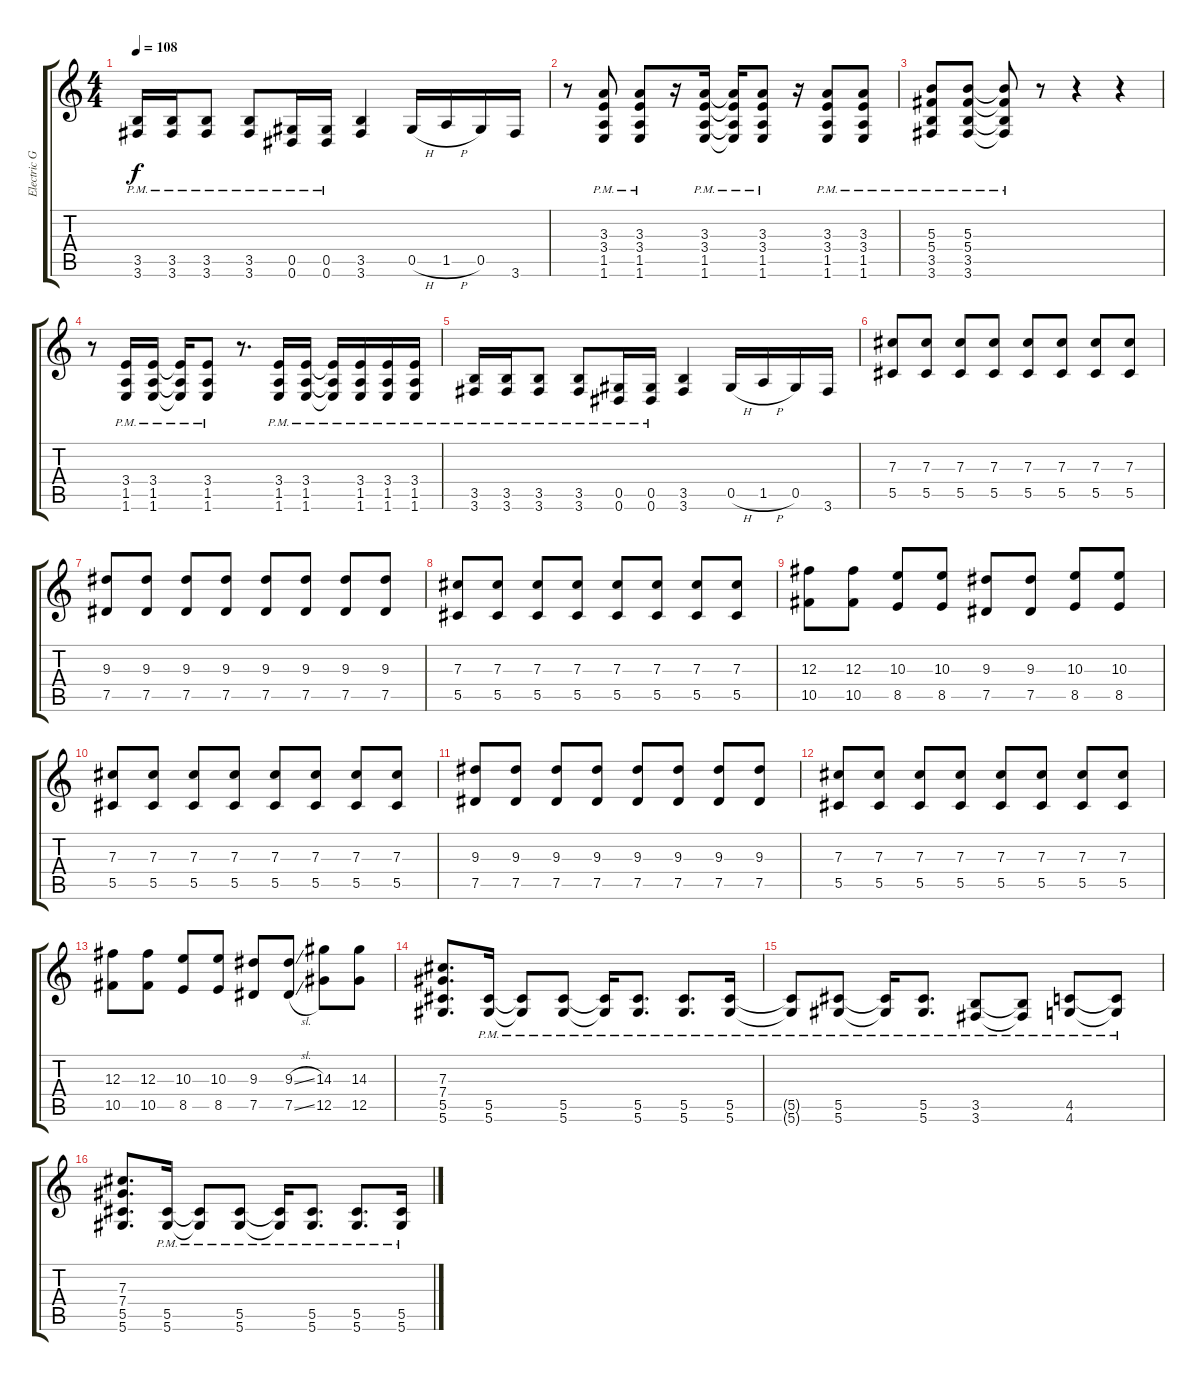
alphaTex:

\track ("Electric Guitar 2" "Electric G") {instrument distortionguitar}
\staff {score tabs}
\tuning (Eb4 Bb3 Gb3 Db3 Ab2 Eb2) {hide}
\ts (4 4)
\tempo 108
\clef g2
\ks c
(3.5{pm} 3.6{pm}).16{dy f} (3.5{pm} 3.6{pm}).16 (3.5{pm} 3.6{pm}).8 (3.5{pm} 3.6{pm}).8 (0.5{pm} 0.6{pm}).16 (0.5{pm} 0.6{pm}).16 (3.5 3.6).4 0.5{h}.16 1.5{h}.16 0.5.16 3.6.16 |
r.8 (3.3{pm} 3.4{pm} 1.5{pm} 1.6{pm}).8 (3.3{pm} 3.4{pm} 1.5{pm} 1.6{pm}).8 r.16 (3.3{pm} 3.4{pm} 1.5{pm} 1.6{pm}).16 (3.3{pm t} 3.4{pm t} 1.5{pm t} 1.6{pm t}).16 (3.3{pm} 3.4{pm} 1.5{pm} 1.6{pm}).8 r.16 (3.3{pm} 3.4{pm} 1.5{pm} 1.6{pm}).8 (3.3{pm} 3.4{pm} 1.5{pm} 1.6{pm}).8 |
(5.3{pm} 5.4{pm} 3.5{pm} 3.6{pm}).8 (5.3{pm} 5.4{pm} 3.5{pm} 3.6{pm}).8 (5.3{pm t} 5.4{pm t} 3.5{pm t} 3.6{pm t}).8 r.8 r.4 r.4 |
r.8 (3.4{pm} 1.5{pm} 1.6{pm}).16 (3.4{pm} 1.5{pm} 1.6{pm}).16 (3.4{pm t} 1.5{pm t} 1.6{pm t}).16 (3.4{pm} 1.5{pm} 1.6{pm}).8 r.8{d} (3.4{pm} 1.5{pm} 1.6{pm}).16 (3.4{pm} 1.5{pm} 1.6{pm}).16 (3.4{pm t} 1.5{pm t} 1.6{pm t}).16 (3.4{pm} 1.5{pm} 1.6{pm}).16 (3.4{pm} 1.5{pm} 1.6{pm}).16 (3.4{pm} 1.5{pm} 1.6{pm}).16 |
(3.5{pm} 3.6{pm}).16 (3.5{pm} 3.6{pm}).16 (3.5{pm} 3.6{pm}).8 (3.5{pm} 3.6{pm}).8 (0.5{pm} 0.6{pm}).16 (0.5{pm} 0.6{pm}).16 (3.5 3.6).4 0.5{h}.16 1.5{h}.16 0.5.16 3.6.16 |
(7.3 5.5).8 (7.3 5.5).8 (7.3 5.5).8 (7.3 5.5).8 (7.3 5.5).8 (7.3 5.5).8 (7.3 5.5).8 (7.3 5.5).8 |
(9.3 7.5).8 (9.3 7.5).8 (9.3 7.5).8 (9.3 7.5).8 (9.3 7.5).8 (9.3 7.5).8 (9.3 7.5).8 (9.3 7.5).8 |
(7.3 5.5).8 (7.3 5.5).8 (7.3 5.5).8 (7.3 5.5).8 (7.3 5.5).8 (7.3 5.5).8 (7.3 5.5).8 (7.3 5.5).8 |
(12.3 10.5).8 (12.3 10.5).8 (10.3 8.5).8 (10.3 8.5).8 (9.3 7.5).8 (9.3 7.5).8 (10.3 8.5).8 (10.3 8.5).8 |
(7.3 5.5).8 (7.3 5.5).8 (7.3 5.5).8 (7.3 5.5).8 (7.3 5.5).8 (7.3 5.5).8 (7.3 5.5).8 (7.3 5.5).8 |
(9.3 7.5).8 (9.3 7.5).8 (9.3 7.5).8 (9.3 7.5).8 (9.3 7.5).8 (9.3 7.5).8 (9.3 7.5).8 (9.3 7.5).8 |
(7.3 5.5).8 (7.3 5.5).8 (7.3 5.5).8 (7.3 5.5).8 (7.3 5.5).8 (7.3 5.5).8 (7.3 5.5).8 (7.3 5.5).8 |
(12.3 10.5).8 (12.3 10.5).8 (10.3 8.5).8 (10.3 8.5).8 (9.3 7.5).8 (9.3{sl} 7.5{sl}).8 (14.3 12.5).8 (14.3 12.5).8 |
(7.3 7.4 5.5 5.6).8{d} (5.5{pm} 5.6{pm}).16 (5.5{pm t} 5.6{pm t}).8 (5.5{pm} 5.6{pm}).8 (5.5{pm t} 5.6{pm t}).16 (5.5{pm} 5.6{pm}).8{d} (5.5{pm} 5.6{pm}).8{d} (5.5{pm} 5.6{pm}).16 |
(5.5{pm t} 5.6{pm t}).8 (5.5{pm} 5.6{pm}).8 (5.5{pm t} 5.6{pm t}).16 (5.5{pm} 5.6{pm}).8{d} (3.5{pm} 3.6{pm}).8 (3.5{pm t} 3.6{pm t}).8 (4.5{pm} 4.6{pm}).8 (4.5{pm t} 4.6{pm t}).8 |
(7.3 7.4 5.5 5.6).8{d} (5.5{pm} 5.6{pm}).16 (5.5{pm t} 5.6{pm t}).8 (5.5{pm} 5.6{pm}).8 (5.5{pm t} 5.6{pm t}).16 (5.5{pm} 5.6{pm}).8{d} (5.5{pm} 5.6{pm}).8{d} (5.5{pm} 5.6{pm}).16
